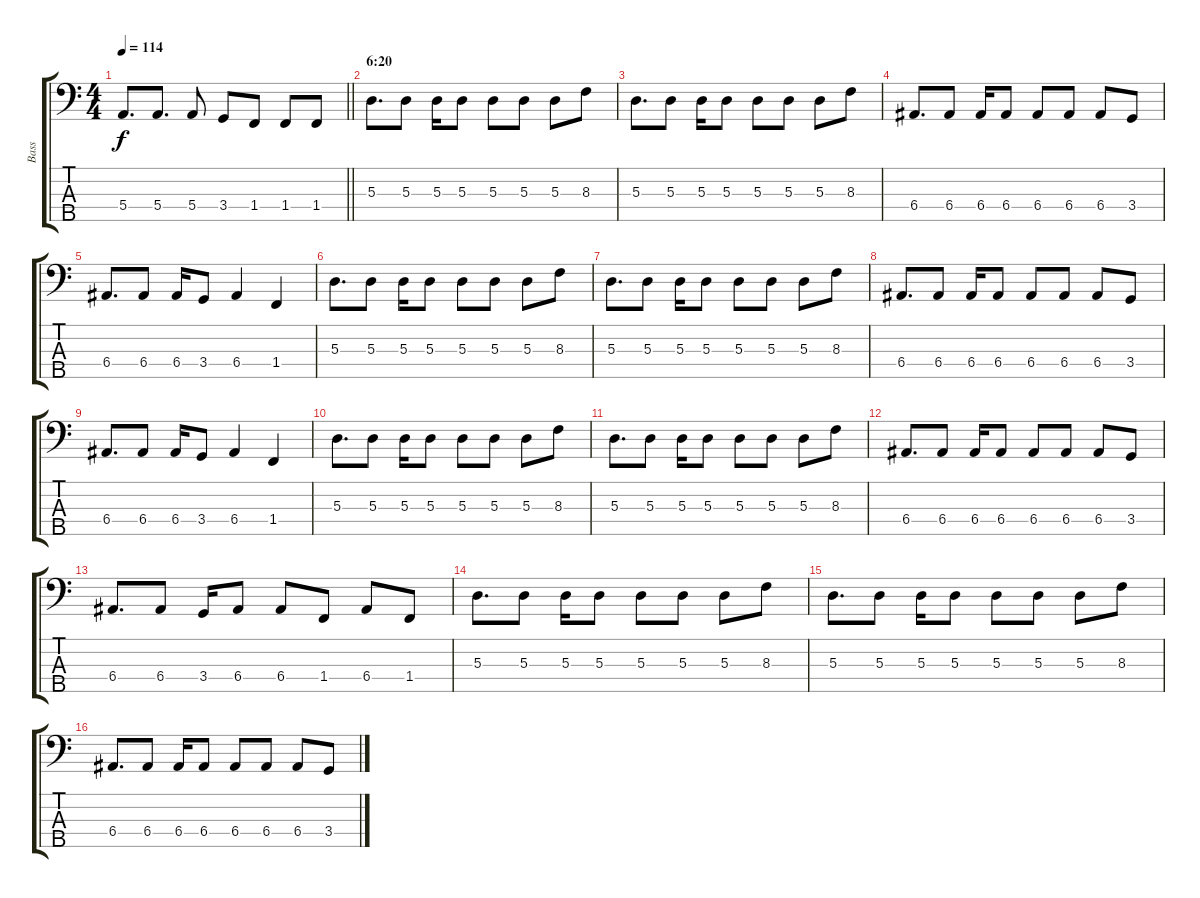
\track ("Bass" "Bass") {instrument electricbassfinger}
\staff {score tabs}
\tuning (G2 D2 A1 E1 B0) {hide}
\ts (4 4)
\tempo 114
\clef f4
\barLineRight lightlight
\ks c
5.4.8{d dy f} 5.4.8{d} 5.4.8 3.4.8 1.4.8 1.4.8 1.4.8 |
\section ("" "6:20")
5.3.8{d} 5.3.8 5.3.16 5.3.8 5.3.8 5.3.8 5.3.8 8.3.8 |
5.3.8{d} 5.3.8 5.3.16 5.3.8 5.3.8 5.3.8 5.3.8 8.3.8 |
6.4.8{d} 6.4.8 6.4.16 6.4.8 6.4.8 6.4.8 6.4.8 3.4.8 |
6.4.8{d} 6.4.8 6.4.16 3.4.8 6.4.4 1.4.4 |
5.3.8{d} 5.3.8 5.3.16 5.3.8 5.3.8 5.3.8 5.3.8 8.3.8 |
5.3.8{d} 5.3.8 5.3.16 5.3.8 5.3.8 5.3.8 5.3.8 8.3.8 |
6.4.8{d} 6.4.8 6.4.16 6.4.8 6.4.8 6.4.8 6.4.8 3.4.8 |
6.4.8{d} 6.4.8 6.4.16 3.4.8 6.4.4 1.4.4 |
5.3.8{d} 5.3.8 5.3.16 5.3.8 5.3.8 5.3.8 5.3.8 8.3.8 |
5.3.8{d} 5.3.8 5.3.16 5.3.8 5.3.8 5.3.8 5.3.8 8.3.8 |
6.4.8{d} 6.4.8 6.4.16 6.4.8 6.4.8 6.4.8 6.4.8 3.4.8 |
6.4.8{d} 6.4.8 3.4.16 6.4.8 6.4.8 1.4.8 6.4.8 1.4.8 |
5.3.8{d} 5.3.8 5.3.16 5.3.8 5.3.8 5.3.8 5.3.8 8.3.8 |
5.3.8{d} 5.3.8 5.3.16 5.3.8 5.3.8 5.3.8 5.3.8 8.3.8 |
6.4.8{d} 6.4.8 6.4.16 6.4.8 6.4.8 6.4.8 6.4.8 3.4.8
